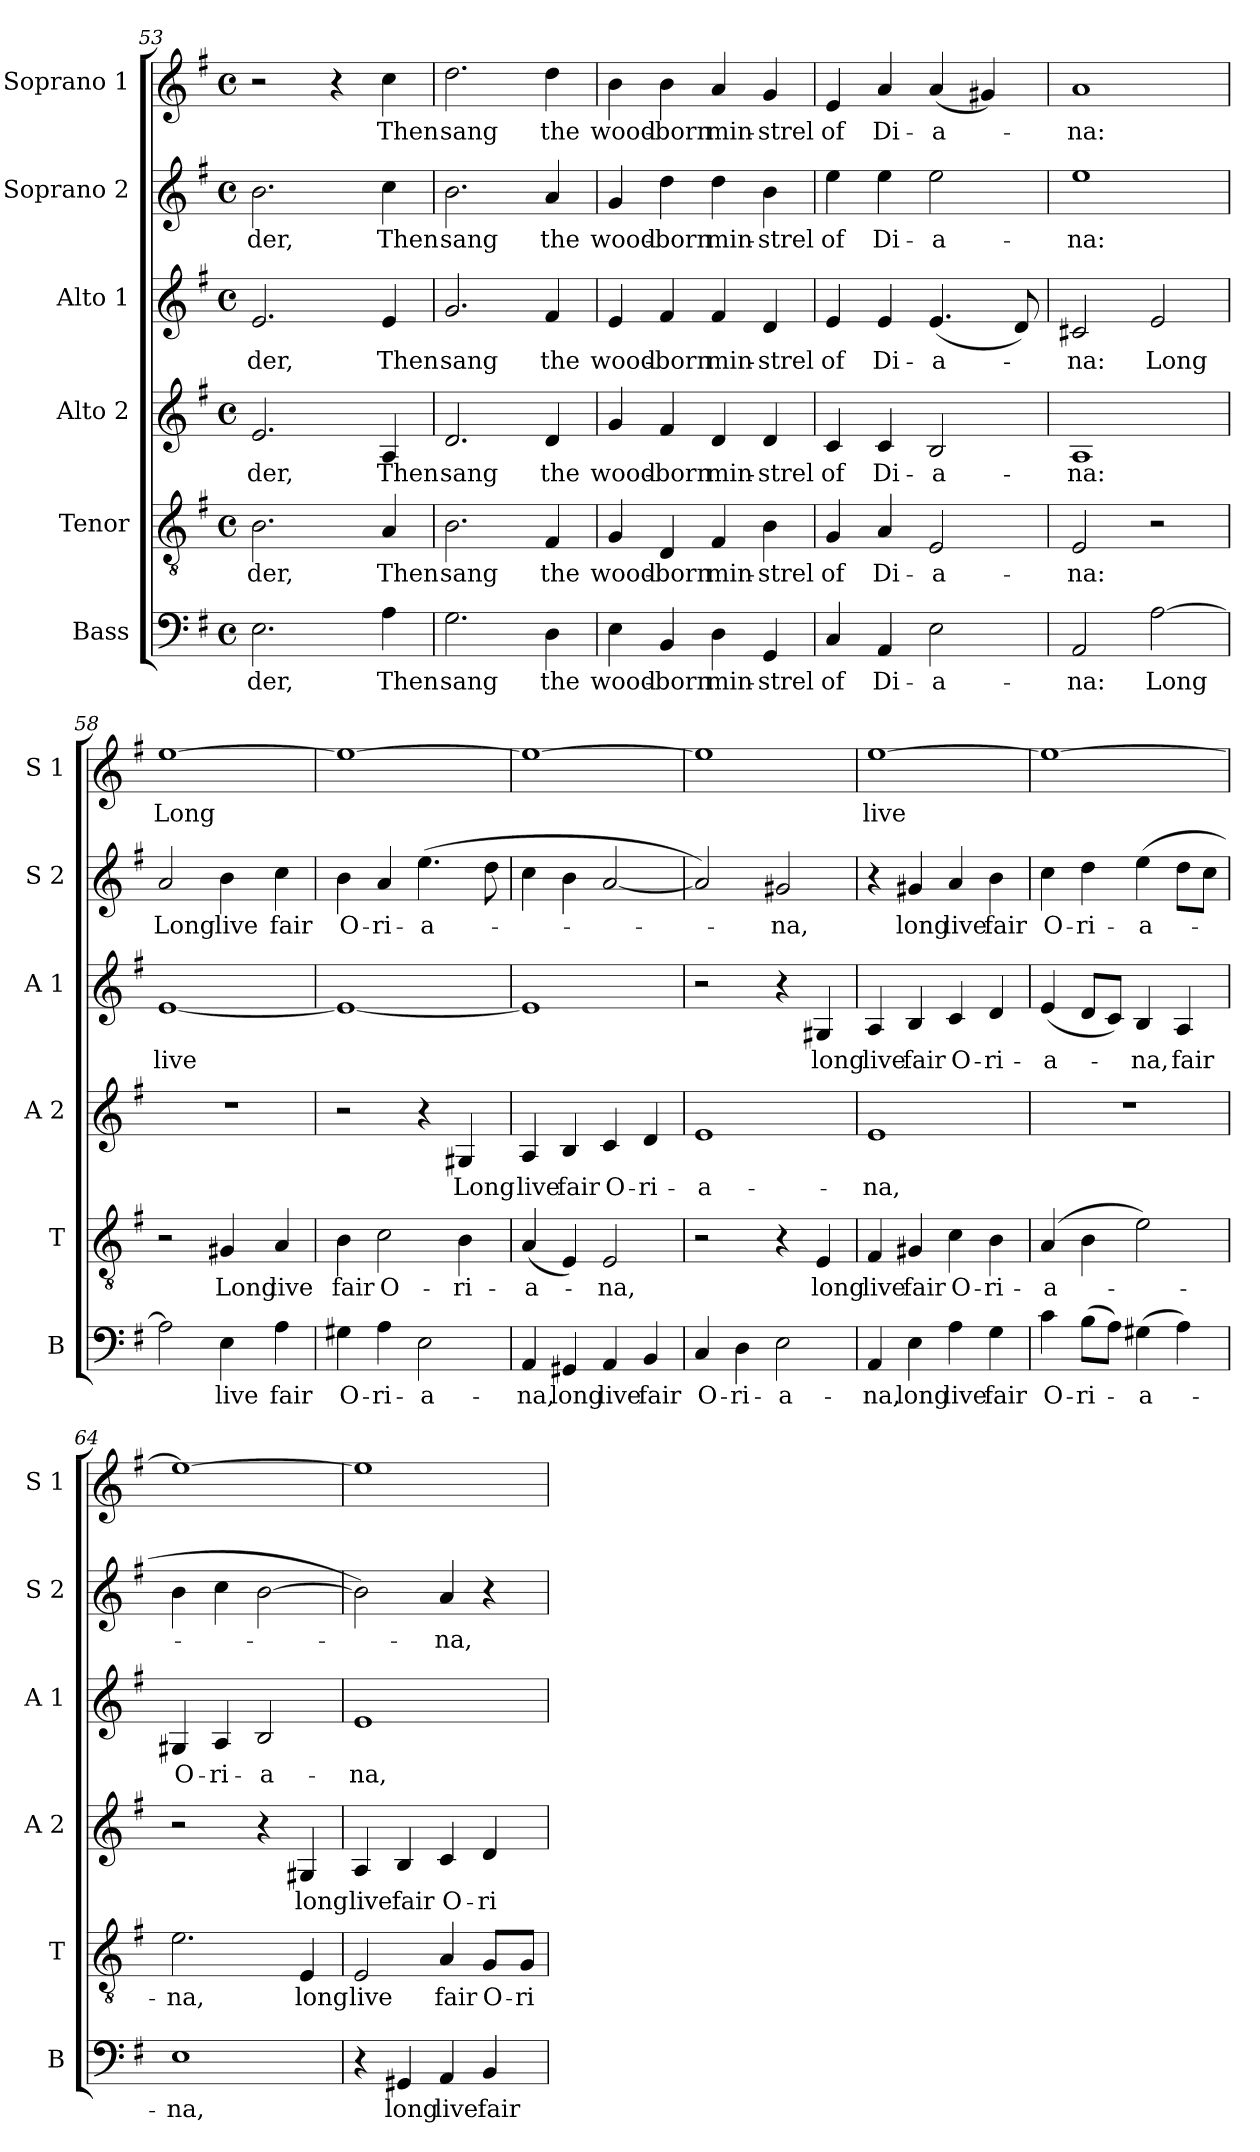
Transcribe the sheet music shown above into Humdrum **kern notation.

**kern	**text	**kern	**text	**kern	**text	**kern	**text	**kern	**text	**kern	**text
*part6	*part6	*part5	*part5	*part4	*part4	*part3	*part3	*part2	*part2	*part1	*part1
*staff6	*staff6	*staff5	*staff5	*staff4	*staff4	*staff3	*staff3	*staff2	*staff2	*staff1	*staff1
*I"Bass	*	*I"Tenor	*	*I"Alto 2	*	*I"Alto 1	*	*I"Soprano 2	*	*I"Soprano 1	*
*I'B	*	*I'T	*	*I'A 2	*	*I'A 1	*	*I'S 2	*	*I'S 1	*
*clefF4	*	*clefGv2	*	*clefG2	*	*clefG2	*	*clefG2	*	*clefG2	*
*k[f#]	*	*k[f#]	*	*k[f#]	*	*k[f#]	*	*k[f#]	*	*k[f#]	*
*G:	*	*G:	*	*G:	*	*G:	*	*G:	*	*G:	*
*M4/4	*	*M4/4	*	*M4/4	*	*M4/4	*	*M4/4	*	*M4/4	*
*met(c)	*	*met(c)	*	*met(c)	*	*met(c)	*	*met(c)	*	*met(c)	*
=53	=53	=53	=53	=53	=53	=53	=53	=53	=53	=53	=53
2.E\	-der,	2.B\	-der,	2.e/	-der,	2.e/	-der,	2.b\	-der,	2r	.
.	.	.	.	.	.	.	.	.	.	4r	.
4A\	Then	4A/	Then	4A/	Then	4e/	Then	4cc\	Then	4cc\	Then
=54	=54	=54	=54	=54	=54	=54	=54	=54	=54	=54	=54
2.G\	sang	2.B\	sang	2.d/	sang	2.g/	sang	2.b\	sang	2.dd\	sang
4D\	the	4F#/	the	4d/	the	4f#/	the	4a/	the	4dd\	the
=55	=55	=55	=55	=55	=55	=55	=55	=55	=55	=55	=55
4E\	wood-	4G/	wood-	4g/	wood-	4e/	wood-	4g/	wood-	4b\	wood-
4BB/	-born	4D/	-born	4f#/	-born	4f#/	-born	4dd\	-born	4b\	-born
4D\	min-	4F#/	min-	4d/	min-	4f#/	min-	4dd\	min-	4a/	min-
4GG/	-strel	4B\	-strel	4d/	-strel	4d/	-strel	4b\	-strel	4g/	-strel
=56	=56	=56	=56	=56	=56	=56	=56	=56	=56	=56	=56
4C/	of	4G/	of	4c/	of	4e/	of	4ee\	of	4e/	of
4AA/	Di-	4A/	Di-	4c/	Di-	4e/	Di-	4ee\	Di-	4a/	Di-
2E\	-a-	2E/	-a-	2B/	-a-	(4.e/	-a-	2ee\	-a-	(4a/	-a-
.	.	.	.	.	.	.	.	.	.	4g#X/)	.
.	.	.	.	.	.	8d/)	.	.	.	.	.
!!LO:PB:g=z
=57	=57	=57	=57	=57	=57	=57	=57	=57	=57	=57	=57
2AA/	-na:	2E/	-na:	1A	-na:	2c#X/	-na:	1ee	-na:	1a	-na:
[2A\	Long	2r	.	.	.	2e/	Long	.	.	.	.
=58	=58	=58	=58	=58	=58	=58	=58	=58	=58	=58	=58
2A\]	.	2r	.	1r	.	[1e	live	2a/	Long	[1ee	Long
4E\	live	4G#X/	Long	.	.	.	.	4b\	live	.	.
4A\	fair	4A/	live	.	.	.	.	4cc\	fair	.	.
=59	=59	=59	=59	=59	=59	=59	=59	=59	=59	=59	=59
4G#X\	O-	4B\	fair	2r	.	1e_	.	4b\	O-	1ee_	.
4A\	-ri-	2c\	O-	.	.	.	.	4a/	-ri-	.	.
2E\	-a-	.	.	4r	.	.	.	(4.ee\	-a-	.	.
.	.	4B\	-ri-	4G#X/	Long	.	.	.	.	.	.
.	.	.	.	.	.	.	.	8dd\	.	.	.
=60	=60	=60	=60	=60	=60	=60	=60	=60	=60	=60	=60
4AA/	-na,	(4A/	-a-	4A/	live	1e]	.	4cc\	.	1ee_	.
4GG#X/	long	4E/)	.	4B/	fair	.	.	4b\	.	.	.
4AA/	live	2E/	-na,	4c/	O-	.	.	[2a/	.	.	.
4BB/	fair	.	.	4d/	-ri-	.	.	.	.	.	.
=61	=61	=61	=61	=61	=61	=61	=61	=61	=61	=61	=61
4C/	O-	2r	.	1e	-a-	2r	.	2a/])	.	1ee]	.
4D\	-ri-	.	.	.	.	.	.	.	.	.	.
2E\	-a-	4r	.	.	.	4r	.	2g#X/	-na,	.	.
.	.	4E/	long	.	.	4G#X/	long	.	.	.	.
=62	=62	=62	=62	=62	=62	=62	=62	=62	=62	=62	=62
4AA/	-na,	4F#/	live	1e	-na,	4A/	live	4r	.	[1ee	live
4E\	long	4G#X/	fair	.	.	4B/	fair	4g#X/	long	.	.
4A\	live	4c\	O-	.	.	4c/	O-	4a/	live	.	.
4G\	fair	4B\	-ri-	.	.	4d/	-ri-	4b\	fair	.	.
!!LO:LB:g=z
=63	=63	=63	=63	=63	=63	=63	=63	=63	=63	=63	=63
4c\	O-	(4A/	-a-	1r	.	(4e/	-a-	4cc\	O-	1ee_	.
(8B\L	-ri-	4B\	.	.	.	8d/L	.	4dd\	-ri-	.	.
8A\J)	.	.	.	.	.	8c/J)	.	.	.	.	.
(4G#X\	-a-	2e\)	.	.	.	4B/	-na,	(4ee\	-a-	.	.
4A\)	.	.	.	.	.	4A/	fair	8dd\L	.	.	.
.	.	.	.	.	.	.	.	8cc\J	.	.	.
=64	=64	=64	=64	=64	=64	=64	=64	=64	=64	=64	=64
1E	-na,	2.e\	-na,	2r	.	4G#X/	O-	4b\	.	1ee_	.
.	.	.	.	.	.	4A/	-ri-	4cc\	.	.	.
.	.	.	.	4r	.	2B/	-a-	[2b\	.	.	.
.	.	4E/	long	4G#X/	long	.	.	.	.	.	.
=65	=65	=65	=65	=65	=65	=65	=65	=65	=65	=65	=65
4r	.	2E/	live	4A/	live	1e	-na,	2b\])	.	1ee]	.
4GG#X/	long	.	.	4B/	fair	.	.	.	.	.	.
4AA/	live	4A/	fair	4c/	O-	.	.	4a/	-na,	.	.
4BB/	fair	8G/L	O-	4d/	-ri-	.	.	4r	.	.	.
.	.	8G/J	-ri-	.	.	.	.	.	.	.	.
=	=	=	=	=	=	=	=	=	=	=	=
*-	*-	*-	*-	*-	*-	*-	*-	*-	*-	*-	*-
